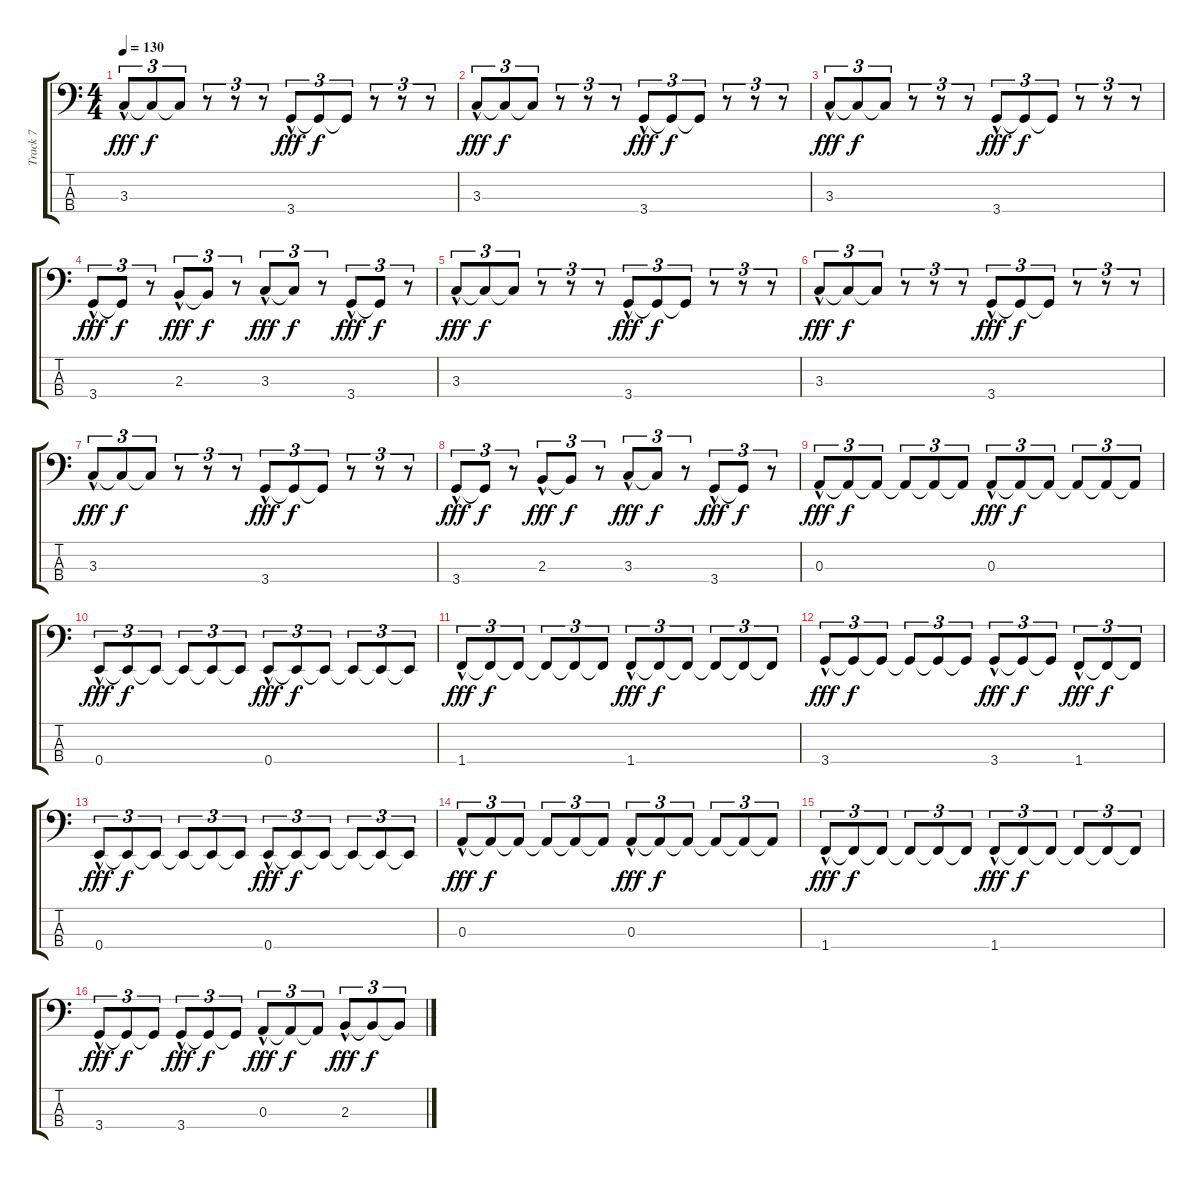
\track ("Track 7" "Track 7") {instrument electricbassfinger}
\staff {score tabs}
\tuning (G2 D2 A1 E1) {hide}
\ts (4 4)
\tempo 130
\clef f4
\ks c
3.3{hac}.8{tu (3 2) dy fff} 3.3{t}.8{tu (3 2) dy f} 3.3{t}.8{tu (3 2)} r.8{tu (3 2)} r.8{tu (3 2)} r.8{tu (3 2)} 3.4{hac}.8{tu (3 2) dy fff} 3.4{t}.8{tu (3 2) dy f} 3.4{t}.8{tu (3 2)} r.8{tu (3 2)} r.8{tu (3 2)} r.8{tu (3 2)} |
3.3{hac}.8{tu (3 2) dy fff} 3.3{t}.8{tu (3 2) dy f} 3.3{t}.8{tu (3 2)} r.8{tu (3 2)} r.8{tu (3 2)} r.8{tu (3 2)} 3.4{hac}.8{tu (3 2) dy fff} 3.4{t}.8{tu (3 2) dy f} 3.4{t}.8{tu (3 2)} r.8{tu (3 2)} r.8{tu (3 2)} r.8{tu (3 2)} |
3.3{hac}.8{tu (3 2) dy fff} 3.3{t}.8{tu (3 2) dy f} 3.3{t}.8{tu (3 2)} r.8{tu (3 2)} r.8{tu (3 2)} r.8{tu (3 2)} 3.4{hac}.8{tu (3 2) dy fff} 3.4{t}.8{tu (3 2) dy f} 3.4{t}.8{tu (3 2)} r.8{tu (3 2)} r.8{tu (3 2)} r.8{tu (3 2)} |
3.4{hac}.8{tu (3 2) dy fff} 3.4{t}.8{tu (3 2) dy f} r.8{tu (3 2)} 2.3{hac}.8{tu (3 2) dy fff} 2.3{t}.8{tu (3 2) dy f} r.8{tu (3 2)} 3.3{hac}.8{tu (3 2) dy fff} 3.3{t}.8{tu (3 2) dy f} r.8{tu (3 2)} 3.4{hac}.8{tu (3 2) dy fff} 3.4{t}.8{tu (3 2) dy f} r.8{tu (3 2)} |
3.3{hac}.8{tu (3 2) dy fff} 3.3{t}.8{tu (3 2) dy f} 3.3{t}.8{tu (3 2)} r.8{tu (3 2)} r.8{tu (3 2)} r.8{tu (3 2)} 3.4{hac}.8{tu (3 2) dy fff} 3.4{t}.8{tu (3 2) dy f} 3.4{t}.8{tu (3 2)} r.8{tu (3 2)} r.8{tu (3 2)} r.8{tu (3 2)} |
3.3{hac}.8{tu (3 2) dy fff} 3.3{t}.8{tu (3 2) dy f} 3.3{t}.8{tu (3 2)} r.8{tu (3 2)} r.8{tu (3 2)} r.8{tu (3 2)} 3.4{hac}.8{tu (3 2) dy fff} 3.4{t}.8{tu (3 2) dy f} 3.4{t}.8{tu (3 2)} r.8{tu (3 2)} r.8{tu (3 2)} r.8{tu (3 2)} |
3.3{hac}.8{tu (3 2) dy fff} 3.3{t}.8{tu (3 2) dy f} 3.3{t}.8{tu (3 2)} r.8{tu (3 2)} r.8{tu (3 2)} r.8{tu (3 2)} 3.4{hac}.8{tu (3 2) dy fff} 3.4{t}.8{tu (3 2) dy f} 3.4{t}.8{tu (3 2)} r.8{tu (3 2)} r.8{tu (3 2)} r.8{tu (3 2)} |
3.4{hac}.8{tu (3 2) dy fff} 3.4{t}.8{tu (3 2) dy f} r.8{tu (3 2)} 2.3{hac}.8{tu (3 2) dy fff} 2.3{t}.8{tu (3 2) dy f} r.8{tu (3 2)} 3.3{hac}.8{tu (3 2) dy fff} 3.3{t}.8{tu (3 2) dy f} r.8{tu (3 2)} 3.4{hac}.8{tu (3 2) dy fff} 3.4{t}.8{tu (3 2) dy f} r.8{tu (3 2)} |
0.3{hac}.8{tu (3 2) dy fff} 0.3{t}.8{tu (3 2) dy f} 0.3{t}.8{tu (3 2)} 0.3{t}.8{tu (3 2)} 0.3{t}.8{tu (3 2)} 0.3{t}.8{tu (3 2)} 0.3{hac}.8{tu (3 2) dy fff} 0.3{t}.8{tu (3 2) dy f} 0.3{t}.8{tu (3 2)} 0.3{t}.8{tu (3 2)} 0.3{t}.8{tu (3 2)} 0.3{t}.8{tu (3 2)} |
0.4{hac}.8{tu (3 2) dy fff} 0.4{t}.8{tu (3 2) dy f} 0.4{t}.8{tu (3 2)} 0.4{t}.8{tu (3 2)} 0.4{t}.8{tu (3 2)} 0.4{t}.8{tu (3 2)} 0.4{hac}.8{tu (3 2) dy fff} 0.4{t}.8{tu (3 2) dy f} 0.4{t}.8{tu (3 2)} 0.4{t}.8{tu (3 2)} 0.4{t}.8{tu (3 2)} 0.4{t}.8{tu (3 2)} |
1.4{hac}.8{tu (3 2) dy fff} 1.4{t}.8{tu (3 2) dy f} 1.4{t}.8{tu (3 2)} 1.4{t}.8{tu (3 2)} 1.4{t}.8{tu (3 2)} 1.4{t}.8{tu (3 2)} 1.4{hac}.8{tu (3 2) dy fff} 1.4{t}.8{tu (3 2) dy f} 1.4{t}.8{tu (3 2)} 1.4{t}.8{tu (3 2)} 1.4{t}.8{tu (3 2)} 1.4{t}.8{tu (3 2)} |
3.4{hac}.8{tu (3 2) dy fff} 3.4{t}.8{tu (3 2) dy f} 3.4{t}.8{tu (3 2)} 3.4{t}.8{tu (3 2)} 3.4{t}.8{tu (3 2)} 3.4{t}.8{tu (3 2)} 3.4{hac}.8{tu (3 2) dy fff} 3.4{t}.8{tu (3 2) dy f} 3.4{t}.8{tu (3 2)} 1.4{hac}.8{tu (3 2) dy fff} 1.4{t}.8{tu (3 2) dy f} 1.4{t}.8{tu (3 2)} |
0.4{hac}.8{tu (3 2) dy fff} 0.4{t}.8{tu (3 2) dy f} 0.4{t}.8{tu (3 2)} 0.4{t}.8{tu (3 2)} 0.4{t}.8{tu (3 2)} 0.4{t}.8{tu (3 2)} 0.4{hac}.8{tu (3 2) dy fff} 0.4{t}.8{tu (3 2) dy f} 0.4{t}.8{tu (3 2)} 0.4{t}.8{tu (3 2)} 0.4{t}.8{tu (3 2)} 0.4{t}.8{tu (3 2)} |
0.3{hac}.8{tu (3 2) dy fff} 0.3{t}.8{tu (3 2) dy f} 0.3{t}.8{tu (3 2)} 0.3{t}.8{tu (3 2)} 0.3{t}.8{tu (3 2)} 0.3{t}.8{tu (3 2)} 0.3{hac}.8{tu (3 2) dy fff} 0.3{t}.8{tu (3 2) dy f} 0.3{t}.8{tu (3 2)} 0.3{t}.8{tu (3 2)} 0.3{t}.8{tu (3 2)} 0.3{t}.8{tu (3 2)} |
1.4{hac}.8{tu (3 2) dy fff} 1.4{t}.8{tu (3 2) dy f} 1.4{t}.8{tu (3 2)} 1.4{t}.8{tu (3 2)} 1.4{t}.8{tu (3 2)} 1.4{t}.8{tu (3 2)} 1.4{hac}.8{tu (3 2) dy fff} 1.4{t}.8{tu (3 2) dy f} 1.4{t}.8{tu (3 2)} 1.4{t}.8{tu (3 2)} 1.4{t}.8{tu (3 2)} 1.4{t}.8{tu (3 2)} |
3.4{hac}.8{tu (3 2) dy fff} 3.4{t}.8{tu (3 2) dy f} 3.4{t}.8{tu (3 2)} 3.4{hac}.8{tu (3 2) dy fff} 3.4{t}.8{tu (3 2) dy f} 3.4{t}.8{tu (3 2)} 0.3{hac}.8{tu (3 2) dy fff} 0.3{t}.8{tu (3 2) dy f} 0.3{t}.8{tu (3 2)} 2.3{hac}.8{tu (3 2) dy fff} 2.3{t}.8{tu (3 2) dy f} 2.3{t}.8{tu (3 2)}
